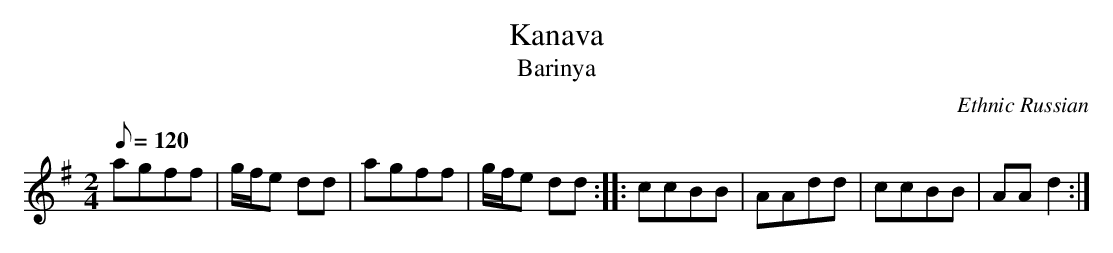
X:1
T:Kanava
T:Barinya
L:1/8
M:2/4
O:Ethnic Russian
O:Ukraine
Q:120
K:A dorian
agff | g/2f/2e dd | agff | g/2f/2e dd :: \
ccBB | AAdd | ccBB | AA d2 :|
